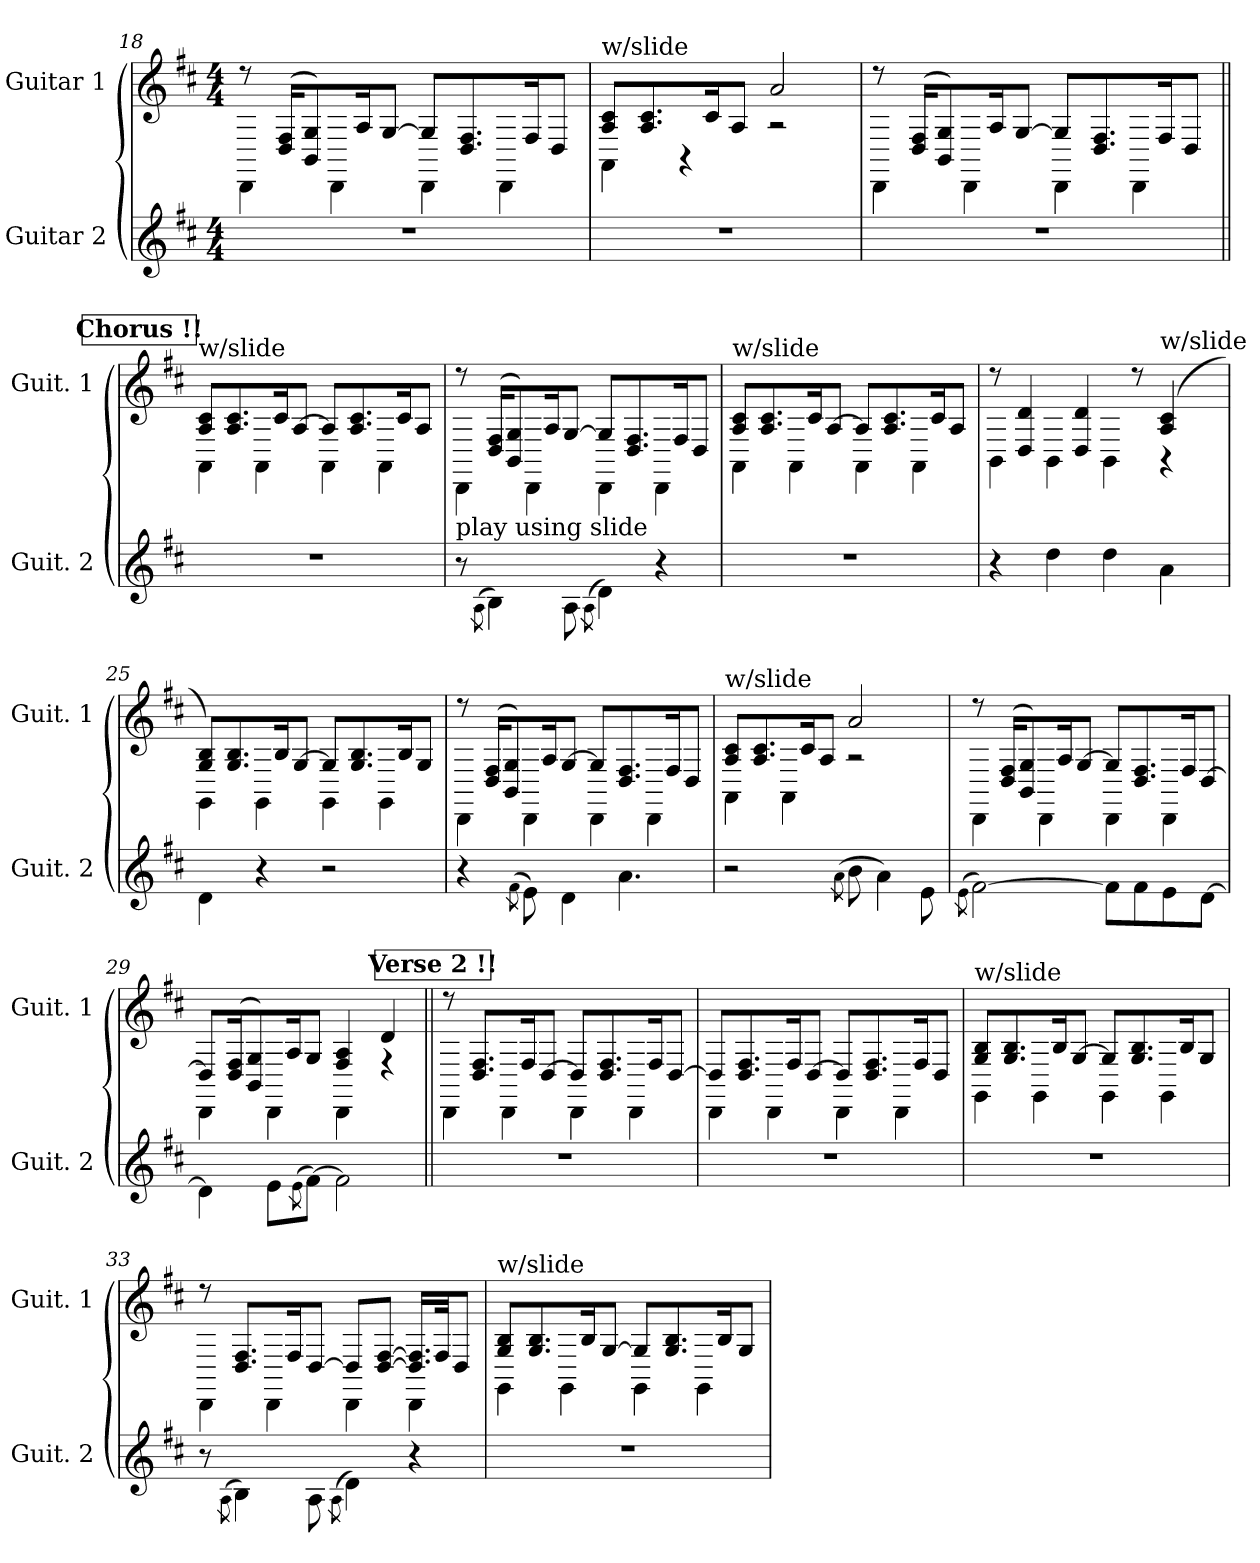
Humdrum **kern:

**kern	**kern
*part2	*part1
*staff2	*staff1
*I"Guitar 2	*I"Guitar 1
*I'Guit. 2	*I'Guit. 1
*	*
*k[f#c#]	*k[f#c#]
*M4/4	*M4/4
=18	=18
*	*^
1r	8r	4DD\
.	(>16D/ 16F#/KL	.
.	8BB/ 8G/)	.
.	.	4DD\
.	16A/K	.
.	[8G/J	.
.	8G/L]	4DD\
.	8.D/ 8.F#/	.
.	.	4DD\
.	16F#/K	.
.	8D/J	.
=19	=19	=19
!	!LO:TX:a:t=w/slide	!
1r	8A/ 8c#/L	4AA\
.	8.A/ 8.c#/	.
.	.	4r
.	16c#/K	.
.	8A/J	.
.	2a/	2r
=20	=20	=20
1r	8r	4DD\
.	(>16D/ 16F#/KL	.
.	8BB/ 8G/)	.
.	.	4DD\
.	16A/K	.
.	[8G/J	.
.	8G/L]	4DD\
.	8.D/ 8.F#/	.
.	.	4DD\
.	16F#/K	.
.	8D/J	.
!!LO:LB:g=z	!!
!!LO:REH:place=s1:a:B:fs=14:t=Chorus	!!
=21||	=21||	=21||
!	!LO:TX:a:t=w/slide	!
1r	8A/ 8c#/L	4AA\
.	8.A/ 8.c#/	.
.	.	4AA\
.	16c#/K	.
.	[8A/J	.
.	8A/L]	4AA\
.	8.A/ 8.c#/	.
.	.	4AA\
.	16c#/K	.
.	8A/J	.
=22	=22	=22
!LO:TX:a:t=play using slide	!	!
8r	8r	4DD\
(>8qA\	.	.
4B\)	(>16D/ 16F#/KL	.
.	8BB/ 8G/)	.
.	.	4DD\
.	16A/K	.
8A\	[8G/J	.
(>8qA\	.	.
4d\)	8G/L]	4DD\
.	8.D/ 8.F#/	.
4r	.	4DD\
.	16F#/K	.
.	8D/J	.
=23	=23	=23
!	!LO:TX:a:t=w/slide	!
1r	8A/ 8c#/L	4AA\
.	8.A/ 8.c#/	.
.	.	4AA\
.	16c#/K	.
.	[8A/J	.
.	8A/L]	4AA\
.	8.A/ 8.c#/	.
.	.	4AA\
.	16c#/K	.
.	8A/J	.
=24	=24	=24
4r	8r	4BB\
.	4D/ 4d/	.
4dd\	.	4BB\
.	4D/ 4d/	.
4dd\	.	4BB\
.	8r	.
!	!LO:TX:a:t=w/slide	!
4a\	(>4A/ 4c#/	4r
!!LO:LB:g=z	!!
=25	=25	=25
4d\	8G/ 8B/L)	4GG\
.	8.G/ 8.B/	.
4r	.	4GG\
.	16B/K	.
.	[8G/J	.
2r	8G/L]	4GG\
.	8.G/ 8.B/	.
.	.	4GG\
.	16B/K	.
.	8G/J	.
=26	=26	=26
4r	8r	4DD\
.	(>16D/ 16F#/KL	.
.	8BB/ 8G/)	.
(>8qf#\	.	.
8e\)	.	4DD\
.	16A/K	.
4d\	[8G/J	.
.	8G/L]	4DD\
4.a\	8.D/ 8.F#/	.
.	.	4DD\
.	16F#/K	.
.	8D/J	.
=27	=27	=27
!	!LO:TX:a:t=w/slide	!
2r	8A/ 8c#/L	4AA\
.	8.A/ 8.c#/	.
.	.	4AA\
.	16c#/K	.
.	8A/J	.
(>8qa\	.	.
8b\	2a/	2r
4a\)	.	.
8e\	.	.
=28	=28	=28
(>8qe\	.	.
[2f#\)	8r	4DD\
.	(>16D/ 16F#/KL	.
.	8BB/ 8G/)	.
.	.	4DD\
.	16A/K	.
.	[8G/J	.
8f#\L]	8G/L]	4DD\
8f#\	8.D/ 8.F#/	.
8e\	.	4DD\
.	16F#/K	.
[8d\J	[8D/J	.
!!LO:LB:g=z	!!
=29	=29	=29
4d\]	8D/L]	4DD\
.	(>16D/ 16F#/K	.
.	8BB/ 8G/)	.
8e\L	.	4DD\
.	16A/K	.
(>8qe\	.	.
[8f#\J)	8G/J	.
2f#\]	4F#/ 4A/	4DD\
.	4d/	4r
!!LO:REH:place=s1:a:B:fs=14:t=Verse 2	!!
=30||	=30||	=30||
1r	8r	4DD\
.	8.D/ 8.F#/L	.
.	.	4DD\
.	16F#/K	.
.	[8D/J	.
.	8D/L]	4DD\
.	8.D/ 8.F#/	.
.	.	4DD\
.	16F#/K	.
.	[8D/J	.
=31	=31	=31
1r	8D/L]	4DD\
.	8.D/ 8.F#/	.
.	.	4DD\
.	16F#/K	.
.	[8D/J	.
.	8D/L]	4DD\
.	8.D/ 8.F#/	.
.	.	4DD\
.	16F#/K	.
.	8D/J	.
=32	=32	=32
!	!LO:TX:a:t=w/slide	!
1r	8G/ 8B/L	4GG\
.	8.G/ 8.B/	.
.	.	4GG\
.	16B/K	.
.	[8G/J	.
.	8G/L]	4GG\
.	8.G/ 8.B/	.
.	.	4GG\
.	16B/K	.
.	8G/J	.
!!LO:PB:g=z	!!
=33	=33	=33
8r	8r	4DD\
(>8qA\	.	.
4B\)	8.D/ 8.F#/L	.
.	.	4DD\
.	16F#/K	.
8A\	[8D/J	.
(>8qA\	.	.
4d\)	8D/L]	4DD\
.	[8D/ [8F#/J	.
4r	16.D/] 16.F#/]LL	4DD\
.	32F#/JK	.
.	8D/J	.
=34	=34	=34
!	!LO:TX:a:t=w/slide	!
1r	8G/ 8B/L	4GG\
.	8.G/ 8.B/	.
.	.	4GG\
.	16B/K	.
.	[8G/J	.
.	8G/L]	4GG\
.	8.G/ 8.B/	.
.	.	4GG\
.	16B/K	.
.	8G/J	.
*	*v	*v
=	=
*-	*-
